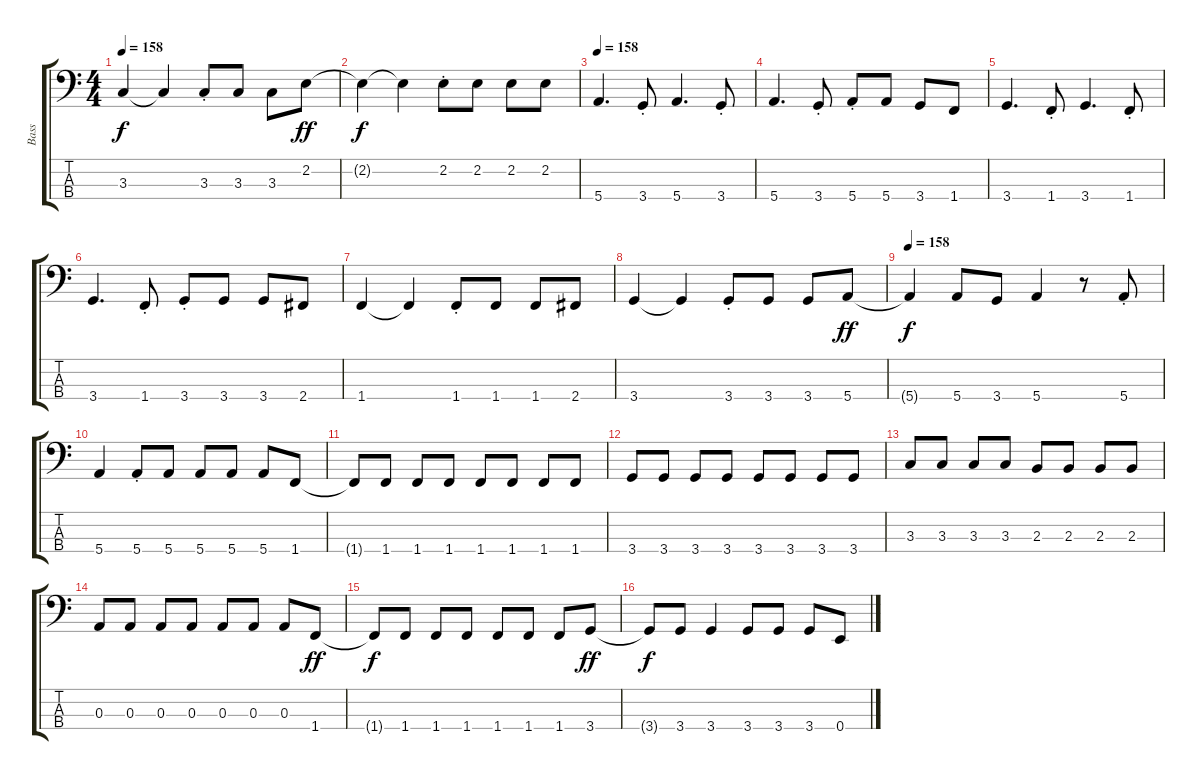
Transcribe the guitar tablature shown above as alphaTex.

\track ("Bass" "Bass") {instrument electricbassfinger}
\staff {score tabs}
\tuning (G2 D2 A1 E1) {hide}
\ts (4 4)
\tempo 158
\clef f4
\ks c
3.3.4{dy f} 3.3{t}.4{txt ""} 3.3{st}.8 3.3.8 3.3.8 2.2.8{dy ff} |
2.2{t}.4{dy f} 2.2{t}.4 2.2{st}.8 2.2.8 2.2.8 2.2.8 |
\tempo 158
5.4.4{d} 3.4{st}.8 5.4.4{d} 3.4{st}.8 |
5.4.4{d} 3.4{st}.8 5.4{st}.8 5.4.8 3.4.8 1.4.8 |
3.4.4{d} 1.4{st}.8 3.4.4{d} 1.4{st}.8 |
3.4.4{d} 1.4{st}.8 3.4{st}.8 3.4.8 3.4.8 2.4.8 |
1.4.4 1.4{t}.4 1.4{st}.8 1.4.8 1.4.8 2.4.8 |
3.4.4 3.4{t}.4 3.4{st}.8 3.4.8 3.4.8 5.4.8{dy ff} |
\tempo 158
5.4{t}.4{dy f} 5.4.8 3.4.8 5.4.4 r.8 5.4{st}.8 |
5.4.4 5.4{st}.8 5.4.8 5.4.8 5.4.8 5.4.8 1.4.8 |
1.4{t}.8 1.4.8 1.4.8 1.4.8 1.4.8 1.4.8 1.4.8 1.4.8 |
3.4.8 3.4.8 3.4.8 3.4.8 3.4.8 3.4.8 3.4.8 3.4.8 |
3.3.8 3.3.8 3.3.8 3.3.8 2.3.8 2.3.8 2.3.8 2.3.8 |
0.3.8 0.3.8 0.3.8 0.3.8 0.3.8 0.3.8 0.3.8 1.4.8{dy ff} |
1.4{t}.8{dy f} 1.4.8 1.4.8 1.4.8 1.4.8 1.4.8 1.4.8 3.4.8{dy ff} |
3.4{t}.8{dy f} 3.4.8 3.4.4 3.4.8 3.4.8 3.4.8 0.4.8
